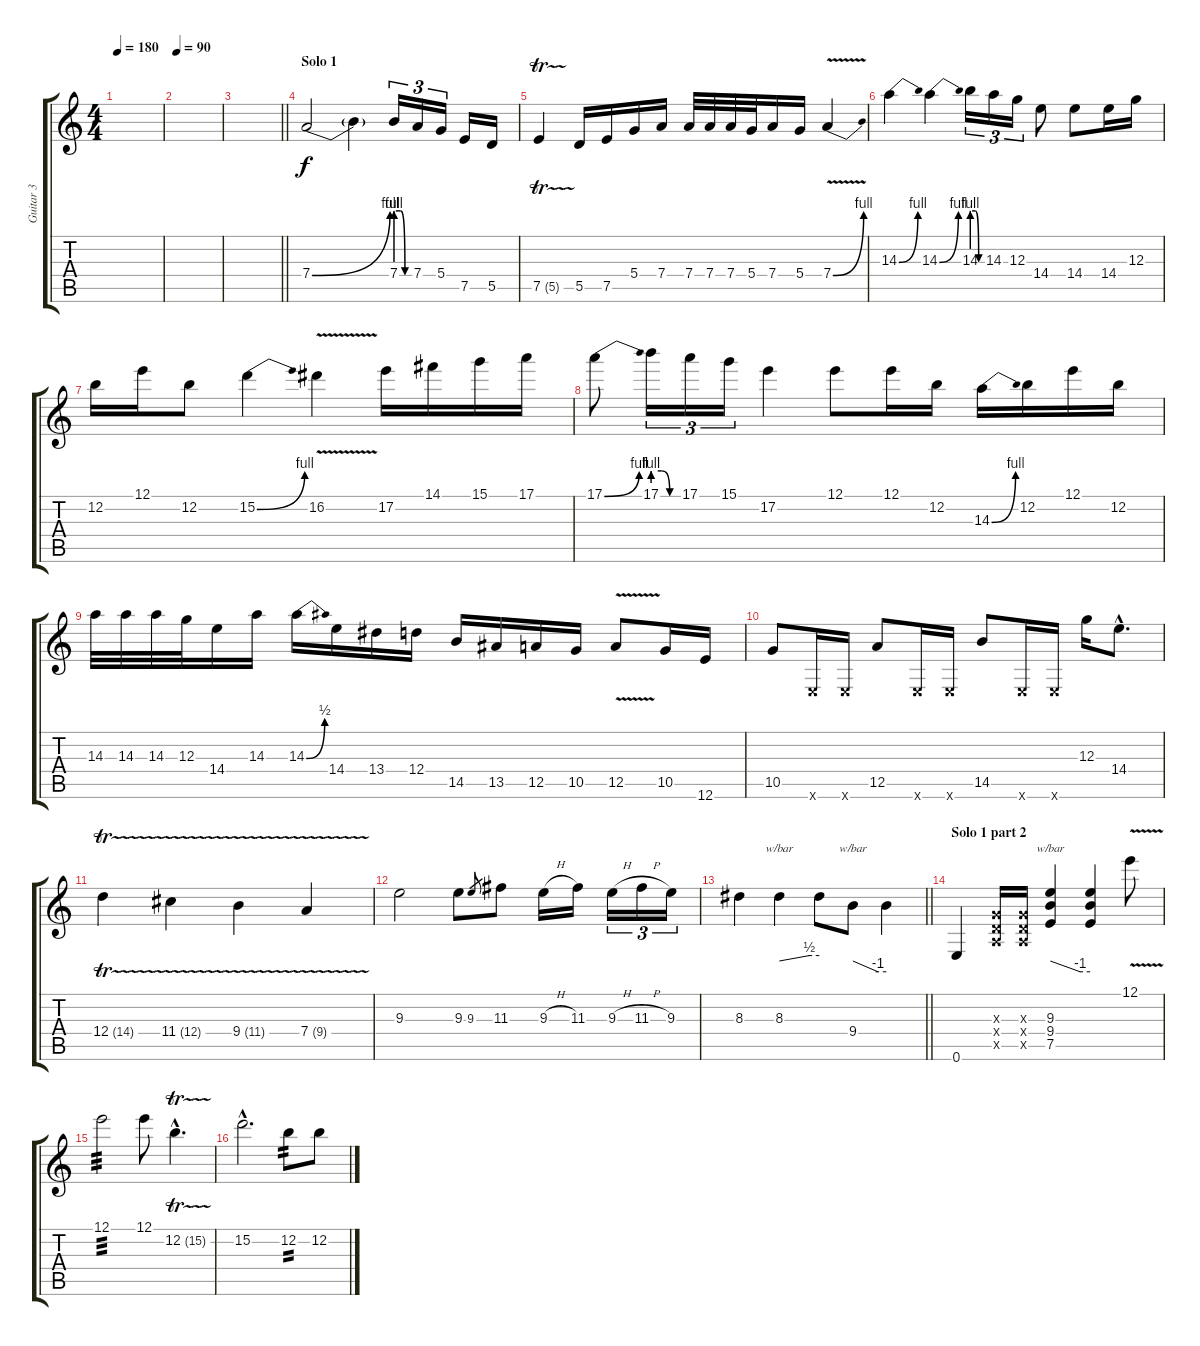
\track ("Guitar 3" "Guitar 3") {instrument distortionguitar}
\staff {score tabs}
\tuning (E4 B3 G3 D3 A2 E2) {hide}
\ts (4 4)
\tempo 180
\clef g2
\ks c
|
\tempo 90
|
\barLineRight lightlight
|
\section ("" "Solo 1")
7.4{be (bend 0 0 60 4)}.2 7.4{t}.4 7.4{be (custom 0 4 20 4 40 0 60 0)}.16{tu (3 2)} 7.4.16{tu (3 2)} 5.4.16{tu (3 2)} 7.5.16 5.5.16 |
7.5{tr (5 64)}.4 5.5.16 7.5.16 5.4.16 7.4.16 7.4.32 7.4.32 7.4.32 5.4.32 7.4.16 5.4.16 7.4{be (bend 0 0 60 4) v}.4 |
14.3{be (bend 0 0 60 4)}.4 14.3{be (bend 0 0 60 4)}.4 14.3{be (custom 0 4 20 4 40 0 60 0)}.16{tu (3 2)} 14.3.16{tu (3 2)} 12.3.16{tu (3 2)} 14.4.8 14.4.8 14.4.16 12.3.16 |
12.2.16 12.1.16 12.2.8 15.2{be (bend 0 0 60 4)}.4 16.2{v}.4 17.2.16 14.1.16 15.1.16 17.1.16 |
17.1{be (bend 0 0 60 4)}.8 17.1{be (custom 0 4 20 4 40 0 60 0)}.16{tu (3 2)} 17.1.16{tu (3 2)} 15.1.16{tu (3 2)} 17.2.4 12.1.8 12.1.16 12.2.16 14.3{be (bend 0 0 60 4)}.16 12.2.16 12.1.16 12.2.16 |
14.3.32 14.3.32 14.3.32 12.3.32 14.4.16 14.3.16 14.3{be (bend 0 0 60 2)}.16 14.4.16 13.4.16 12.4.16 14.5.16 13.5.16 12.5.16 10.5.16 12.5{v}.8 10.5.16 12.6.16 |
10.5.8 0.6{x}.16 0.6{x}.16 12.5.8 0.6{x}.16 0.6{x}.16 14.5.8 0.6{x}.16 0.6{x}.16 12.3.16 14.4{hac}.8{d} |
12.4{tr (14 32)}.4 11.4{tr (12 32)}.4 9.4{tr (11 32)}.4 7.4{tr (9 32)}.4 |
9.3.2 9.3.8 9.3.8{gr} 11.3.8 9.3{h}.16 11.3.16 9.3{h}.16{tu (3 2)} 11.3{h}.16{tu (3 2)} 9.3.16{tu (3 2)} |
\barLineRight lightlight
8.3.4 8.3.4{tbe (custom default 0 0 45 2 60 2)} 8.3{t}.8 9.4.8{tbe (custom default 0 0 45 -4 60 -4)} 9.4{t}.4 |
\section ("" "Solo 1 part 2")
0.6.4 (0.3{x} 0.4{x} 0.5{x}).16 (0.3{x} 0.4{x} 0.5{x}).16 (9.3 9.4 7.5).4{tbe (custom default 0 0 45 -4 60 -4)} (9.3{t} 9.4{t} 7.5{t}).4 12.1{v}.8 |
12.1.2{tp 3} 12.1.8 12.2{tr (15 32) hac}.4{d} |
15.2{hac}.2{d} 12.2.8{tp 2} 12.2.8
